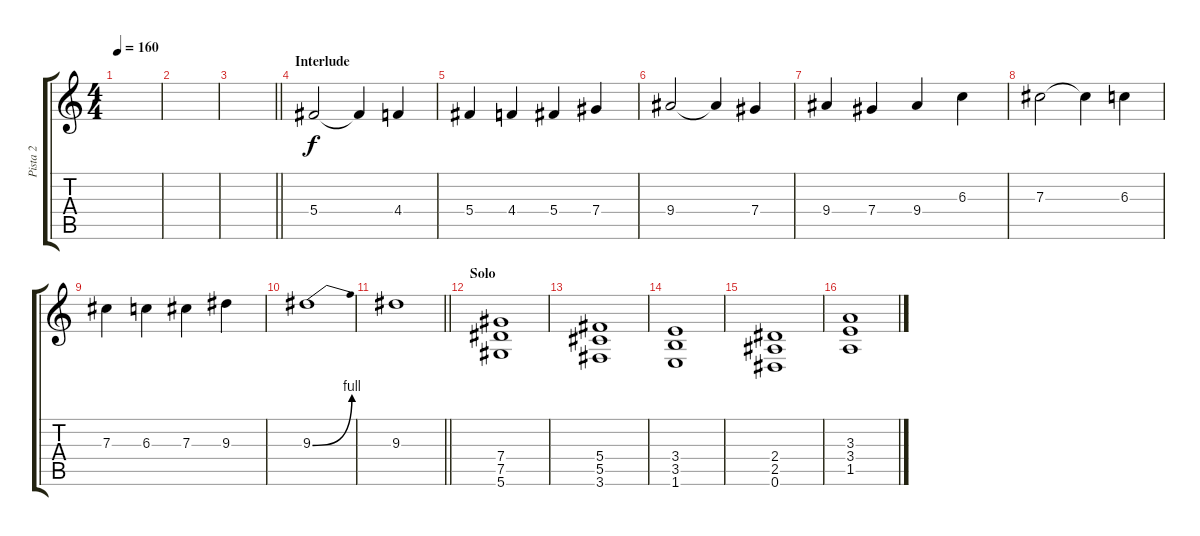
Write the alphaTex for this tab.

\track ("Pista 2" "Pista 2") {instrument overdrivenguitar}
\staff {score tabs}
\tuning (Eb4 Bb3 Gb3 Db3 Ab2 Eb2) {hide}
\ts (4 4)
\tempo 160
\clef g2
\ks c
|
|
\barLineRight lightlight
|
\section ("" "Interlude")
5.4.2 5.4{t}.4 4.4.4 |
5.4.4 4.4.4 5.4.4 7.4.4 |
9.4.2 9.4{t}.4 7.4.4 |
9.4.4 7.4.4 9.4.4 6.3.4 |
7.3.2 7.3{t}.4 6.3.4 |
7.3.4 6.3.4 7.3.4 9.3.4 |
9.3{be (bend 0 0 60 4)}.1 |
\barLineRight lightlight
9.3.1 |
\section ("" "Solo")
(7.4 7.5 5.6).1 |
(5.4 5.5 3.6).1 |
(3.4 3.5 1.6).1 |
(2.4 2.5 0.6).1 |
(3.3 3.4 1.5).1
